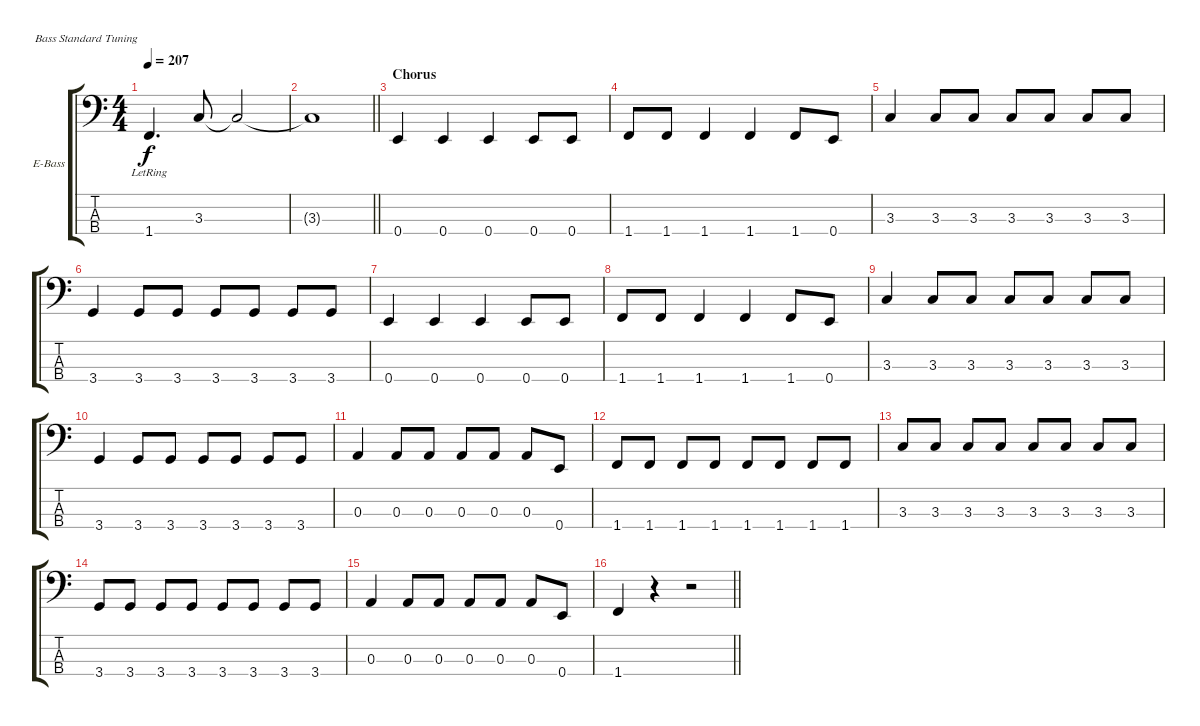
\defaultSystemsLayout 4
\bracketExtendMode groupsimilarinstruments
\firstSystemTrackNameOrientation horizontal
\otherSystemsTrackNameOrientation horizontal
\track ("Bass" "E-Bass") {instrument electricbassfinger}
\staff {score tabs}
\tuning (G2 D2 A1 E1)
\ts (4 4)
\tempo 207
\clef f4
\ks c
1.4{lr}.4{d dy f} 3.3.8 3.3{t}.2 |
\barLineRight lightlight
3.3{t}.1 |
\section ("" "Chorus")
0.4.4 0.4.4 0.4.4 0.4.8 0.4.8 |
1.4.8 1.4.8 1.4.4 1.4.4 1.4.8 0.4.8 |
3.3.4 3.3.8 3.3.8 3.3.8 3.3.8 3.3.8 3.3.8 |
3.4.4 3.4.8 3.4.8 3.4.8 3.4.8 3.4.8 3.4.8 |
0.4.4 0.4.4 0.4.4 0.4.8 0.4.8 |
1.4.8 1.4.8 1.4.4 1.4.4 1.4.8 0.4.8 |
3.3.4 3.3.8 3.3.8 3.3.8 3.3.8 3.3.8 3.3.8 |
3.4.4 3.4.8 3.4.8 3.4.8 3.4.8 3.4.8 3.4.8 |
0.3.4 0.3.8 0.3.8 0.3.8 0.3.8 0.3.8 0.4.8 |
1.4.8 1.4.8 1.4.8 1.4.8 1.4.8 1.4.8 1.4.8 1.4.8 |
3.3.8 3.3.8 3.3.8 3.3.8 3.3.8 3.3.8 3.3.8 3.3.8 |
3.4.8 3.4.8 3.4.8 3.4.8 3.4.8 3.4.8 3.4.8 3.4.8 |
0.3.4 0.3.8 0.3.8 0.3.8 0.3.8 0.3.8 0.4.8 |
\barLineRight lightlight
1.4.4 r.4 r.2
